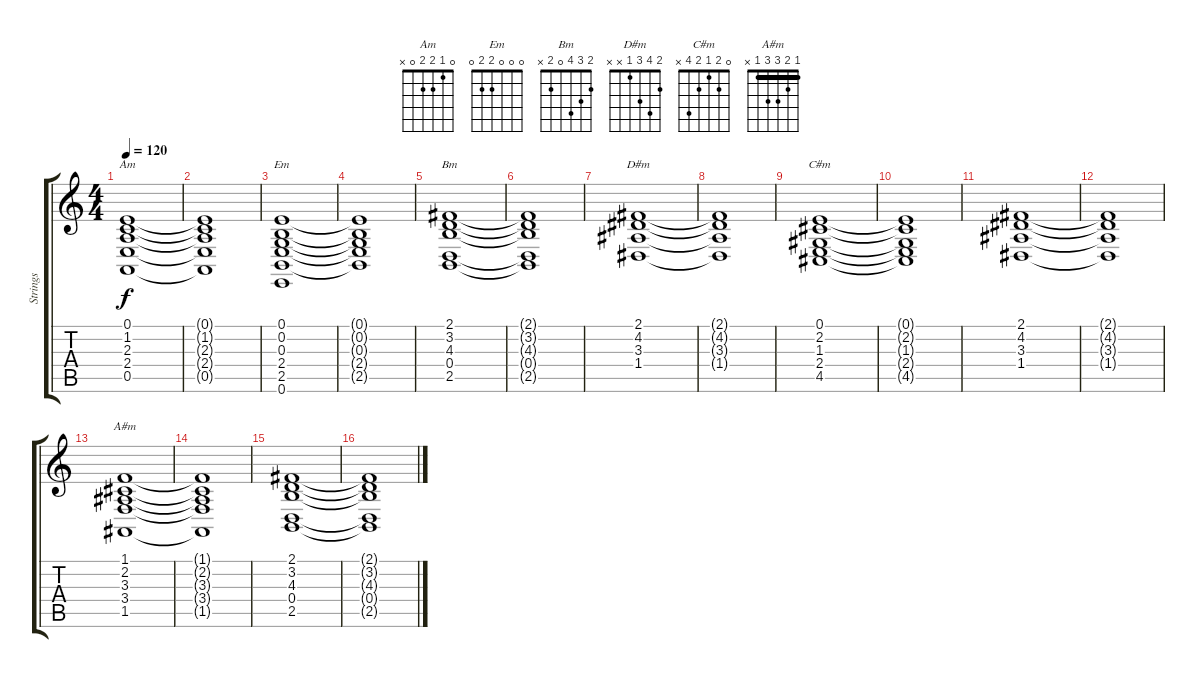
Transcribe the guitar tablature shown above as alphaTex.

\track ("Strings" "Strings") {instrument synthstrings2}
\staff {score tabs}
\tuning (E4 B3 G3 D3 A2 E2) {hide}
\chord ("Am" 0 1 2 2 0 x)
\chord ("Em" 0 0 0 2 2 0)
\chord ("Bm" 2 3 4 0 2 x)
\chord ("D#m" 2 4 3 1 x x)
\chord ("C#m" 0 2 1 2 4 x)
\chord ("A#m" 1 2 3 3 1 x) {barre 1}
\ts (4 4)
\tempo 120
\clef g2
\ks c
(0.1 1.2 2.3 2.4 0.5).1{ch "Am" dy f} |
(0.1{t} 1.2{t} 2.3{t} 2.4{t} 0.5{t}).1 |
(0.1 0.2 0.3 2.4 2.5 0.6).1{ch "Em"} |
(0.1{t} 0.2{t} 0.3{t} 2.4{t} 2.5{t}).1 |
(2.1 3.2 4.3 0.4 2.5).1{ch "Bm" instrument stringensemble1} |
(2.1{t} 3.2{t} 4.3{t} 0.4{t} 2.5{t}).1 |
(2.1 4.2 3.3 1.4).1{ch "D#m"} |
(2.1{t} 4.2{t} 3.3{t} 1.4{t}).1 |
(0.1 2.2 1.3 2.4 4.5).1{ch "C#m"} |
(0.1{t} 2.2{t} 1.3{t} 2.4{t} 4.5{t}).1 |
(2.1 4.2 3.3 1.4).1 |
(2.1{t} 4.2{t} 3.3{t} 1.4{t}).1 |
(1.1 2.2 3.3 3.4 1.5).1{ch "A#m"} |
(1.1{t} 2.2{t} 3.3{t} 3.4{t} 1.5{t}).1 |
(2.1 3.2 4.3 0.4 2.5).1 |
(2.1{t} 3.2{t} 4.3{t} 0.4{t} 2.5{t}).1
